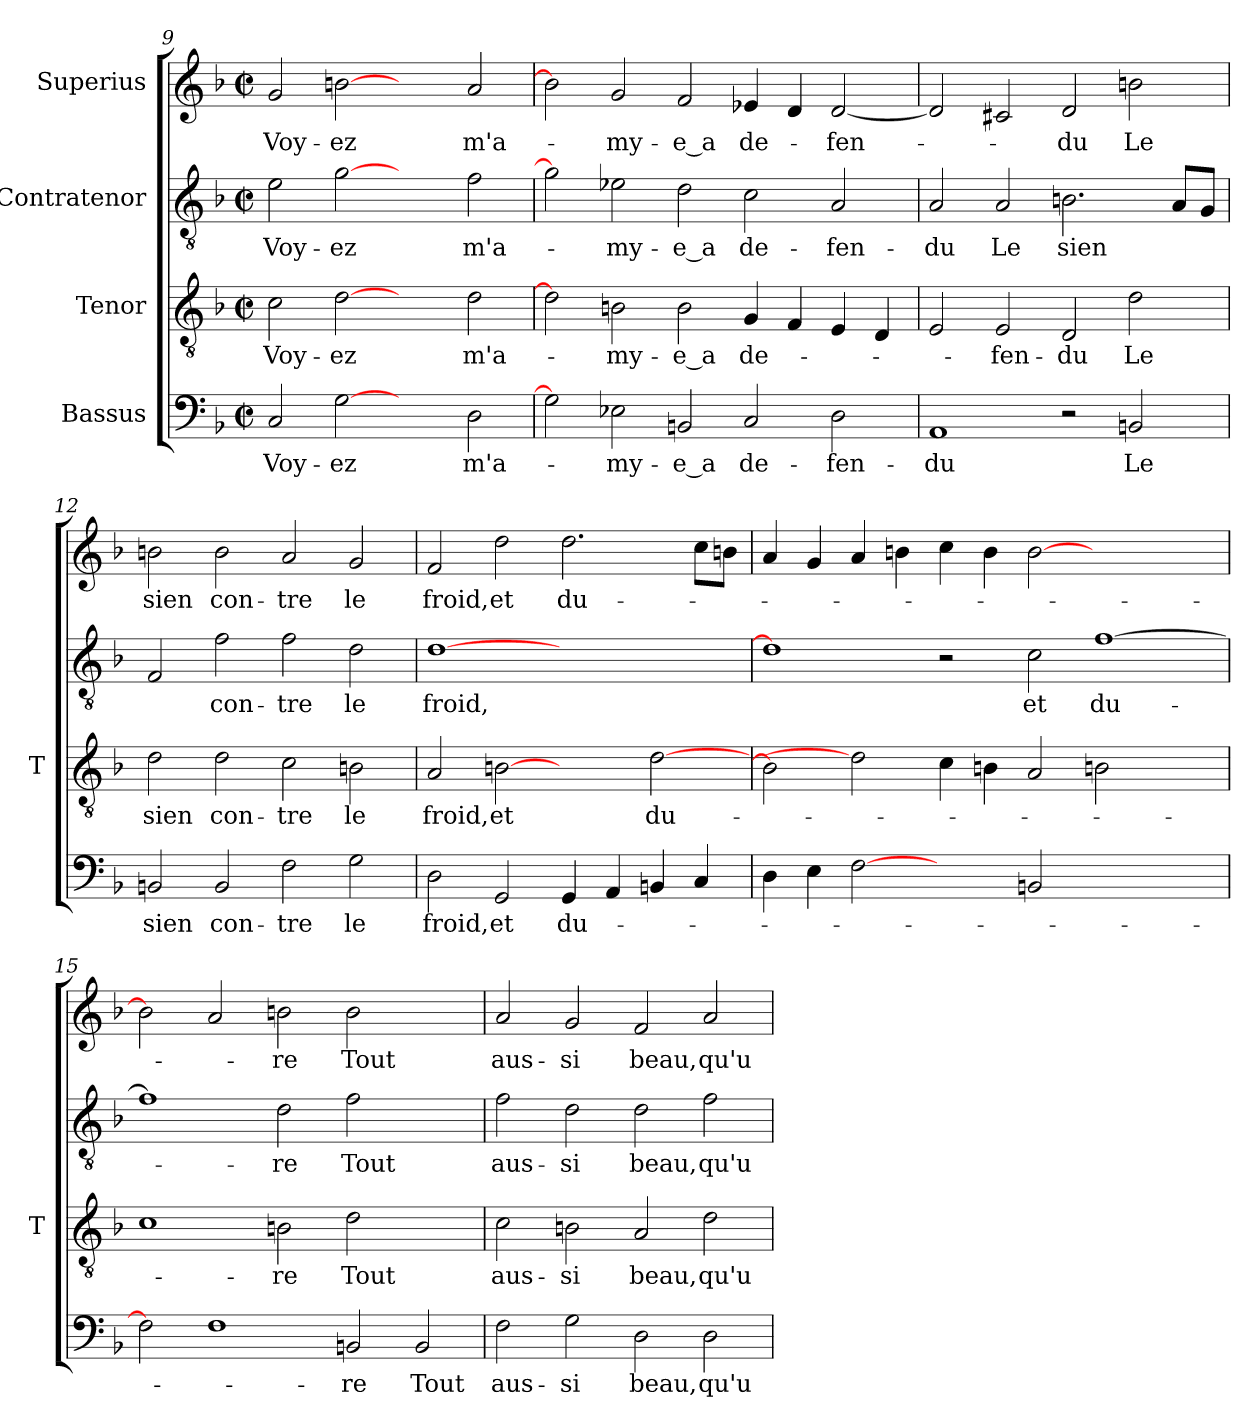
**kern	**text	**kern	**text	**kern	**text	**kern	**text
*part4	*part4	*part3	*part3	*part2	*part2	*part1	*part1
*staff4	*staff4	*staff3	*staff3	*staff2	*staff2	*staff1	*staff1
*I"Bassus	*	*I"Tenor	*	*I"Contratenor	*	*I"Superius	*
*	*	*I'T	*	*	*	*	*
*clefF4	*	*clefGv2	*	*clefGv2	*	*clefG2	*
*k[b-]	*	*k[b-]	*	*k[b-]	*	*k[b-]	*
*F:	*	*F:	*	*F:	*	*F:	*
*M2/2	*	*M2/2	*	*M2/2	*	*M2/2	*
*met(c|)	*	*met(c|)	*	*met(c|)	*	*met(c|)	*
=9	=9	=9	=9	=9	=9	=9	=9
2C	Voy-	2c	Voy-	2e	Voy-	2g	Voy-
[2G	-ez	[2d	-ez	[2g	-ez	[2b	-ez
2ryy	.	2ryy	.	2ryy	.	2ryy	.
2D	m'a-	2d	m'a-	2f	m'a-	2a	m'a-
=10	=10	=10	=10	=10	=10	=10	=10
2G]	.	2d]	.	2g]	.	2b]	.
2E-X	my-	2Bn	my-	2e-X	my-	2g	my-
2BB	-e_a	2B	-e_a	2d	-e_a	2f	-e_a
2C	de-	4G	de-	2c	de-	4e-X	de-
.	.	4F	.	.	.	4d	.
2D	fen-	4E	.	2A	fen-	[2d	fen-
.	.	4D	.	.	.	.	.
=11	=11	=11	=11	=11	=11	=11	=11
1AA	-du	2E	.	2A	-du	2d]	.
.	.	2E	fen-	2A	-Le	2c#X	.
2r	.	2D	-du	2.B	-sien	2d	-du
2BB	-Le	2d	-Le	.	.	2b	-Le
.	.	.	.	8AL	.	.	.
.	.	.	.	8GJ	.	.	.
=12	=12	=12	=12	=12	=12	=12	=12
2BB	-sien	2d	-sien	2F	.	2b	-sien
2BB	con-	2d	con-	2f	con-	2b	con-
2F	-tre	2c	-tre	2f	-tre	2a	-tre
2G	-le	2Bn	-le	2d	-le	2g	-le
!!LO:PB:g=z
=13	=13	=13	=13	=13	=13	=13	=13
2D	-froid,	2A	-froid,	[1d	-froid,	2f	-froid,
2GG	-et	[2Bn	-et	.	.	2dd	-et
4GG	du-	2ryy	.	1ryy	.	2.dd	du-
4AA	.	.	.	.	.	.	.
4BB	.	[2d	du-	.	.	.	.
4C	.	.	.	.	.	8ccL	.
.	.	.	.	.	.	8bJ	.
=14	=14	=14	=14	=14	=14	=14	=14
4D	.	2B]	.	1d]	.	4a	.
4E	.	.	.	.	.	4g	.
[2F	.	2d]	.	.	.	4a	.
.	.	.	.	.	.	4b	.
2ryy	.	4c	.	2r	.	4cc	.
.	.	4Bn	.	.	.	4b	.
2BB	.	2A	.	2c	-et	[2b	.
1ryy	.	2Bn	.	[1f	du-	1ryy	.
.	.	2ryy	.	.	.	.	.
=15	=15	=15	=15	=15	=15	=15	=15
2F]	.	1c	.	1f]	.	2b]	.
1F	.	.	.	.	.	2a	.
.	.	2Bn	-re	2d	-re	2b	-re
2BB	-re	2d	-Tout	2f	-Tout	2b	-Tout
2BB	-Tout	2ryy	.	2ryy	.	2ryy	.
=16	=16	=16	=16	=16	=16	=16	=16
2F	aus-	2c	aus-	2f	aus-	2a	aus-
2G	-si	2Bn	-si	2d	-si	2g	-si
2D	-beau,	2A	-beau,	2d	-beau,	2f	-beau,
2D	qu'u-	2d	qu'u-	2f	qu'u-	2a	qu'u-
=	=	=	=	=	=	=	=
*-	*-	*-	*-	*-	*-	*-	*-
